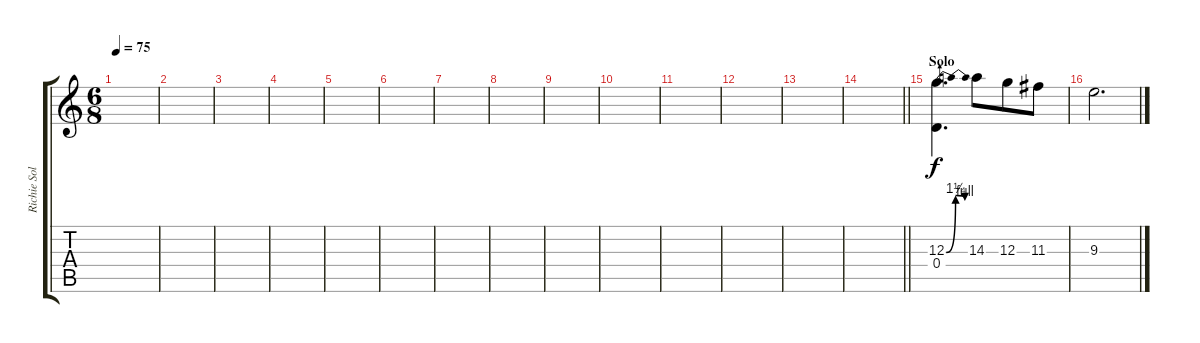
\track ("Richie Solo" "Richie Sol") {instrument distortionguitar}
\staff {score tabs}
\tuning (E4 B3 G3 D3 A2 E2) {hide}
\ts (6 8)
\tempo 75
\clef g2
\ks c
|
|
|
|
|
|
|
|
|
|
|
|
|
\barLineRight lightlight
|
\section ("" "Solo")
(12.3{be (bendrelease 0 0 15 5 15 5 60 4)} 0.4).4{d volume 15} 14.3.8 12.3.8 11.3.8 |
9.3.2{d}
